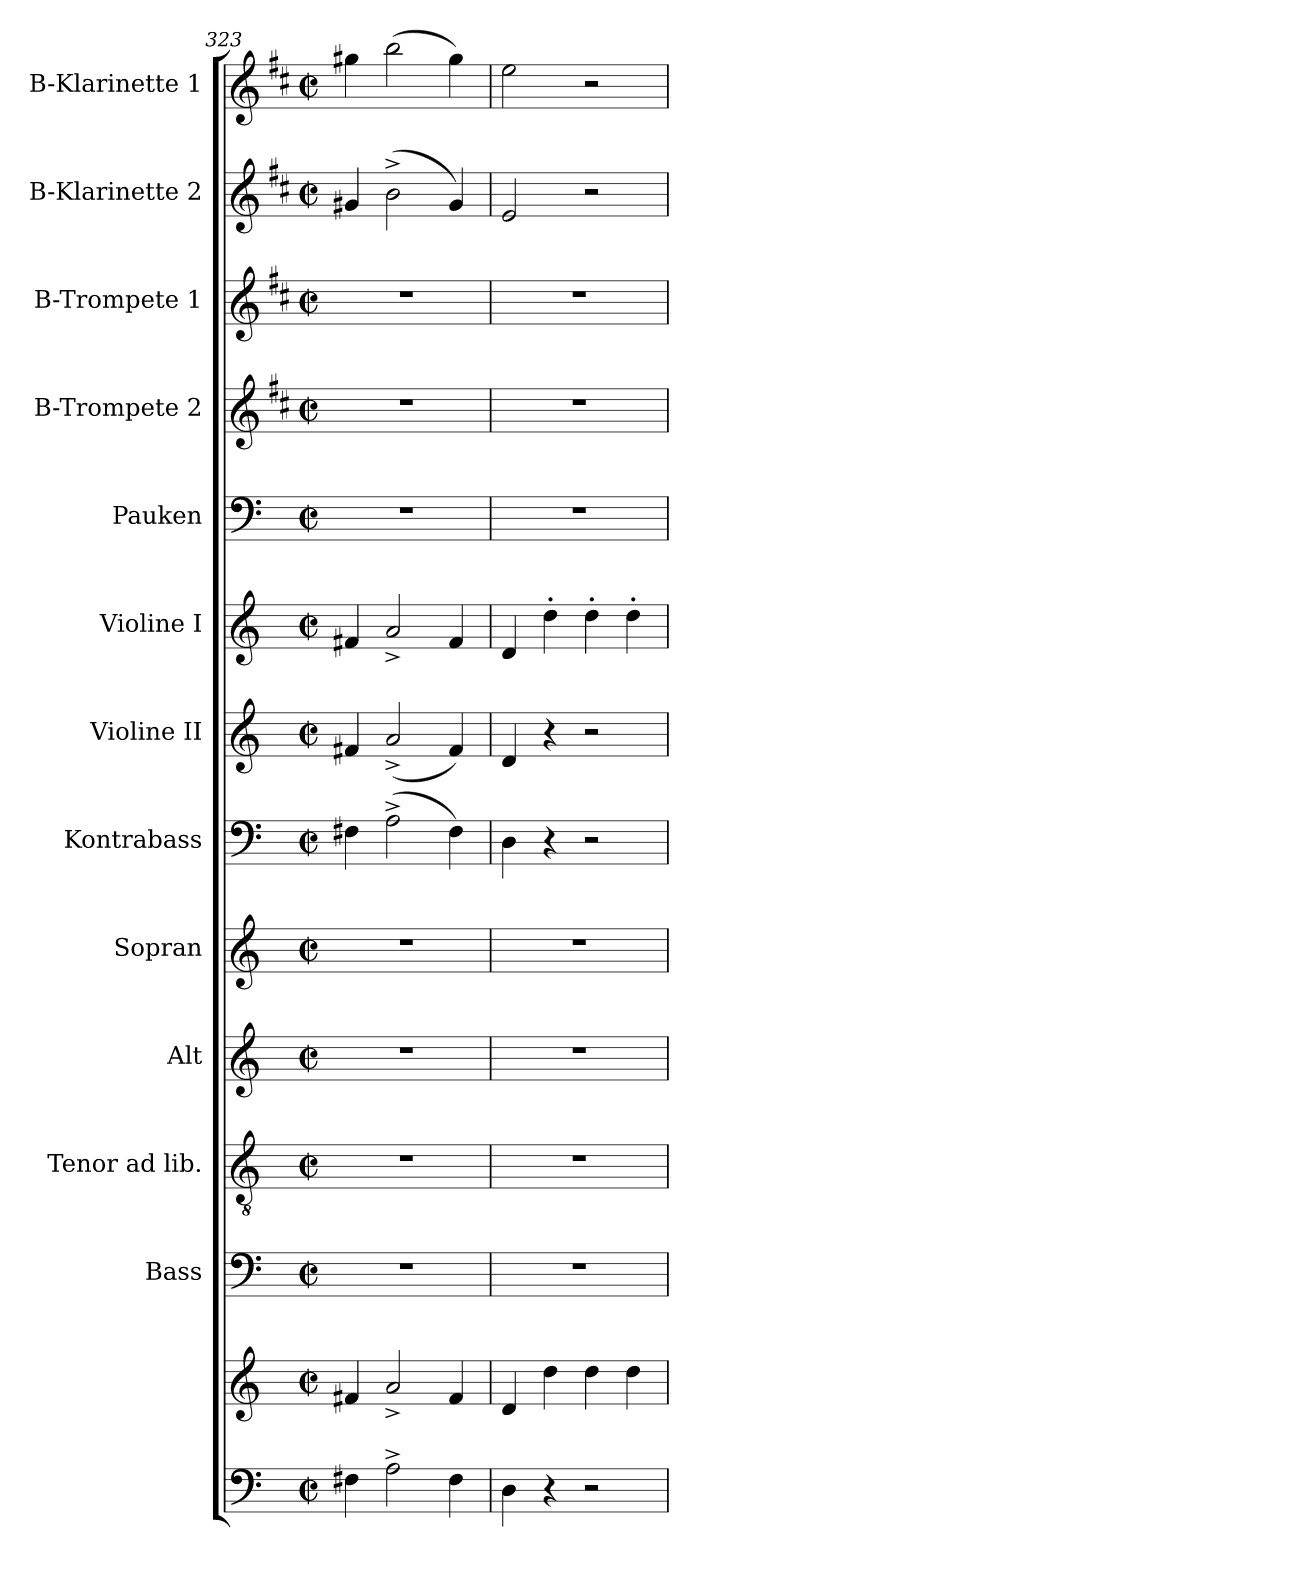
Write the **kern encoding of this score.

**kern	**kern	**kern	**kern	**kern	**kern	**kern	**kern	**kern	**kern	**kern	**kern	**kern	**kern
*part13	*part13	*part12	*part11	*part10	*part9	*part8	*part7	*part6	*part5	*part4	*part3	*part2	*part1
*staff14	*staff13	*staff12	*staff11	*staff10	*staff9	*staff8	*staff7	*staff6	*staff5	*staff4	*staff3	*staff2	*staff1
*	*	*I"Bass	*I"Tenor ad lib.	*I"Alt	*I"Sopran	*I"Kontrabass	*I"Violine II	*I"Violine I	*I"Pauken	*I"B-Trompete 2	*I"B-Trompete 1	*I"B-Klarinette 2	*I"B-Klarinette 1
*	*	*I'B.	*I'T.	*I'A.	*I'S.	*I'Kb.	*I'Vl. II	*I'Vl. I	*I'Pk.	*I'Trp. 2	*I'Trp. 1	*I'B Kl. 2	*I'B Kl. 1
*clefF4	*clefG2	*clefF4	*clefGv2	*clefG2	*clefG2	*clefF4	*clefG2	*clefG2	*clefF4	*clefG2	*clefG2	*clefG2	*clefG2
*	*	*	*	*	*	*ITrd7c12	*	*	*	*ITrd1c2	*ITrd1c2	*ITrd1c2	*ITrd1c2
*k[]	*k[]	*k[]	*k[]	*k[]	*k[]	*k[]	*k[]	*k[]	*k[]	*k[]	*k[]	*k[]	*k[]
*C:	*C:	*C:	*C:	*C:	*C:	*C:	*C:	*C:	*C:	*C:	*C:	*C:	*C:
*M2/2	*M2/2	*M2/2	*M2/2	*M2/2	*M2/2	*M2/2	*M2/2	*M2/2	*M2/2	*M2/2	*M2/2	*M2/2	*M2/2
*met(c|)	*met(c|)	*met(c|)	*met(c|)	*met(c|)	*met(c|)	*met(c|)	*met(c|)	*met(c|)	*met(c|)	*met(c|)	*met(c|)	*met(c|)	*met(c|)
=323	=323	=323	=323	=323	=323	=323	=323	=323	=323	=323	=323	=323	=323
4F#X\	4f#X/	1r	1r	1r	1r	4FF#X\	4f#X/	4f#X/	1r	1r	1r	4f#X/	4ff#X\
2A^>\	2a^</	.	.	.	.	(>2AA^>\	(<2a^</	2a^</	.	.	.	(>2a^>\	(>2aa\
4F#\	4f#/	.	.	.	.	4FF#\)	4f#/)	4f#/	.	.	.	4f#/)	4ff#\)
=324	=324	=324	=324	=324	=324	=324	=324	=324	=324	=324	=324	=324	=324
4D\	4d/	1r	1r	1r	1r	4DD\	4d/	4d/	1r	1r	1r	2d/	2dd\
4r	4dd\	.	.	.	.	4r	4r	4dd'>\	.	.	.	.	.
2r	4dd\	.	.	.	.	2r	2r	4dd'>\	.	.	.	2r	2r
.	4dd\	.	.	.	.	.	.	4dd'>\	.	.	.	.	.
=	=	=	=	=	=	=	=	=	=	=	=	=	=
*-	*-	*-	*-	*-	*-	*-	*-	*-	*-	*-	*-	*-	*-
